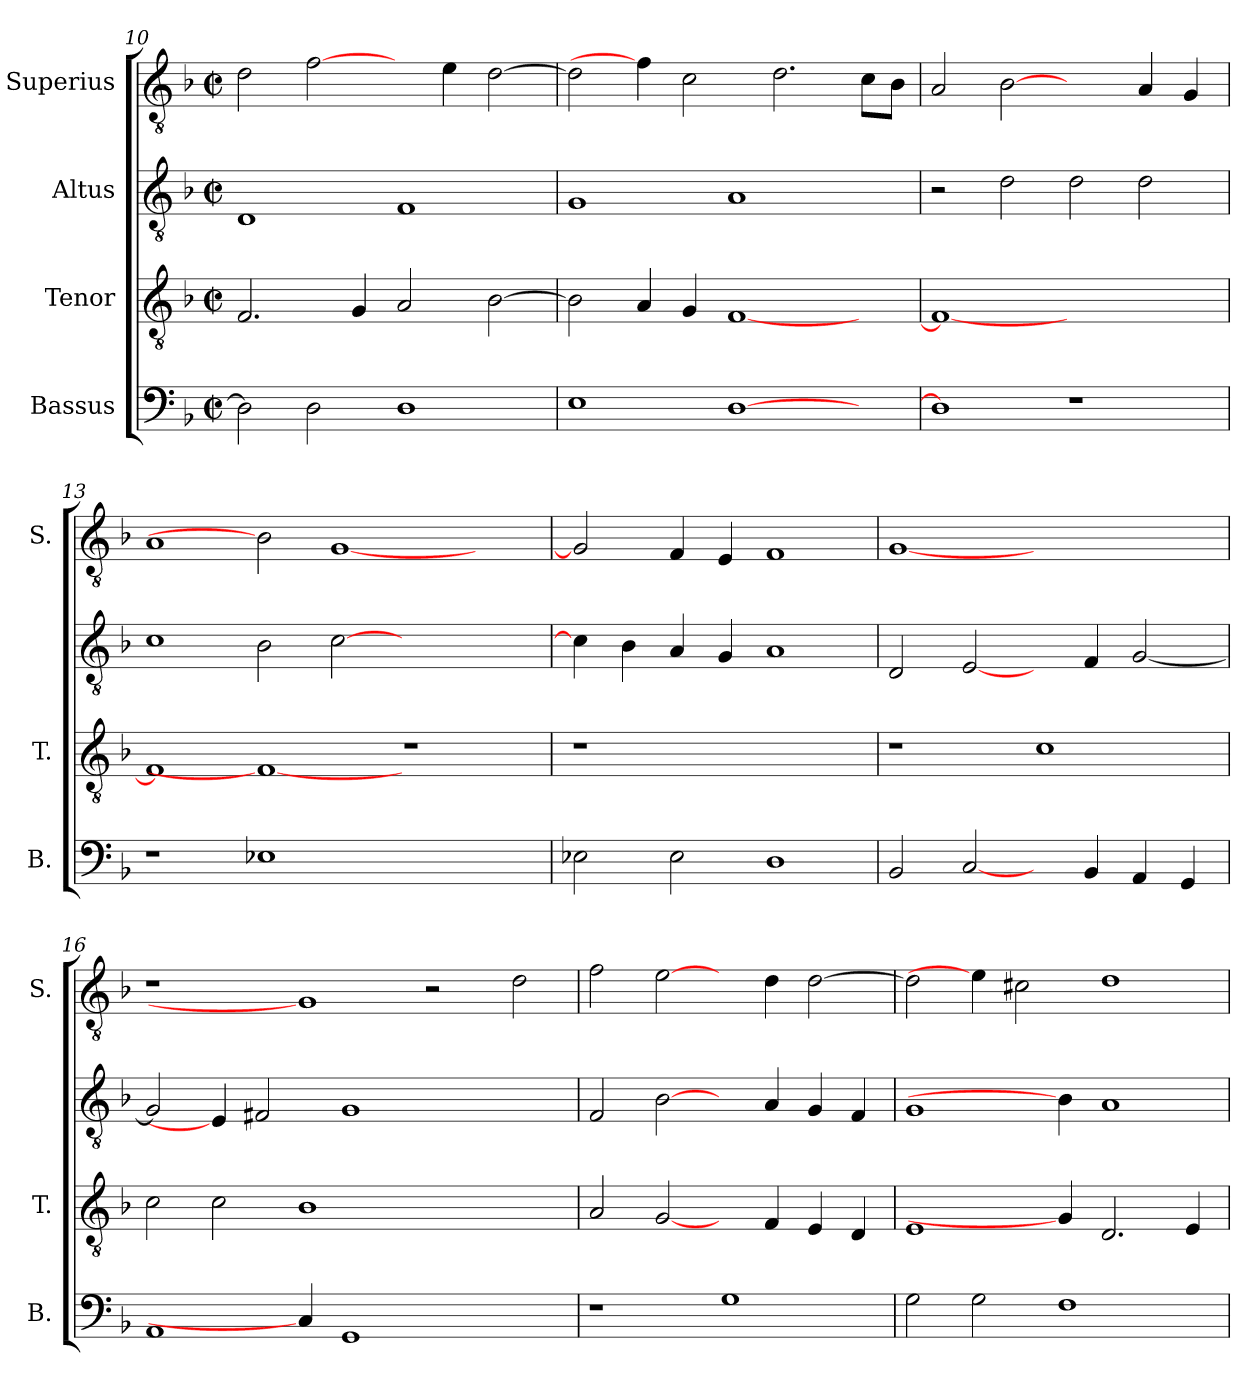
**kern	**kern	**kern	**kern
*part4	*part3	*part2	*part1
*staff4	*staff3	*staff2	*staff1
*I"Bassus	*I"Tenor	*I"Altus	*I"Superius
*I'B.	*I'T.	*	*I'S.
*clefF4	*clefGv2	*clefGv2	*clefGv2
*	*ITrd7c12	*ITrd7c12	*ITrd7c12
*k[b-]	*k[b-]	*k[b-]	*k[b-]
*F:	*F:	*F:	*F:
*M2/2	*M2/2	*M2/2	*M2/2
*met(c|)	*met(c|)	*met(c|)	*met(c|)
=10	=10	=10	=10
2Di\]	2.FFi/	1DDi	2Di\
2Di\	.	.	[2Fi\
.	4GGi/	.	.
1Di	2AAi/	1FFi	4ryy
.	.	.	4Ei\
.	[>2BB-i\	.	[>2Di\
=11	=11	=11	=11
1Ei	2BB-i\]	1GGi	2Di\]
.	4AAi/	.	4Fi\]
.	4GGi/	.	2Ci\
[>1Di	[<1FFi	1AAi	.
.	.	.	2.Di\
4ryy	4ryy	4ryy	8Ci\L
.	.	.	8BB-i\J
!!LO:LB:g=z
=12	=12	=12	=12
1Di]	1FFi_<	2r	2AAi/
.	.	2Di\	[2BB-i
1r	1ryy	2Di\	2ryy
.	.	2Di\	4AAi/
.	.	.	4GGi/
=13	=13	=13	=13
1r	1FFi]	1Ci	1AAi
1E-Xi	1FFi_	2BB-i\	2BB-i]
.	.	[>2Ci\	[<1GGi
1ryy	1r	1ryy	.
.	.	.	2ryy
=14	=14	=14	=14
!	!LO:N:vis=1	!	!
2E-Xi\	1r	4Ci\]	2GGi/]
.	.	4BB-i\	.
2E-i\	.	4AAi/	4FFi/
.	.	4GGi/	4EEi/
1Di	1ryy	1AAi	1FFi
=15	=15	=15	=15
2BB-i/	1r	2DDi/	[1GGi
[2Ci/	.	[2EEi/	.
4ryy	1Ci	4ryy	1ryy
4BB-i/	.	4FFi/	.
4AAi/	.	[<2GGi/	.
4GGi/	.	.	.
=16	=16	=16	=16
1AAi	2Ci\	2GGi/]	1r
.	2Ci\	4EEi/]	.
.	.	2FF#Xi/	.
4Ci/]	1BB-i	.	1GGi]
1GGi	.	1GGi	.
.	1ryy	.	2r
2.ryy	.	2.ryy	.
.	.	.	2Di\
!!LO:PB:g=z
=17	=17	=17	=17
1r	2AAi/	2FFi/	2Fi\
.	[2GGi/	[2BB-i\	[2Ei\
1Gi	4ryy	4ryy	4ryy
.	4FFi/	4AAi/	4Di\
.	4EEi/	4GGi/	[>2Di\
.	4DDi/	4FFi/	.
=18	=18	=18	=18
2Gi\	1EEi	1GGi	2Di\]
2Gi\	.	.	4Ei\]
.	.	.	2C#Xi\
1Fi	4GGi/]	4BB-i\]	.
.	2.DDi/	1AAi	1Di
4ryy	4EEi/	.	.
=	=	=	=
*-	*-	*-	*-
